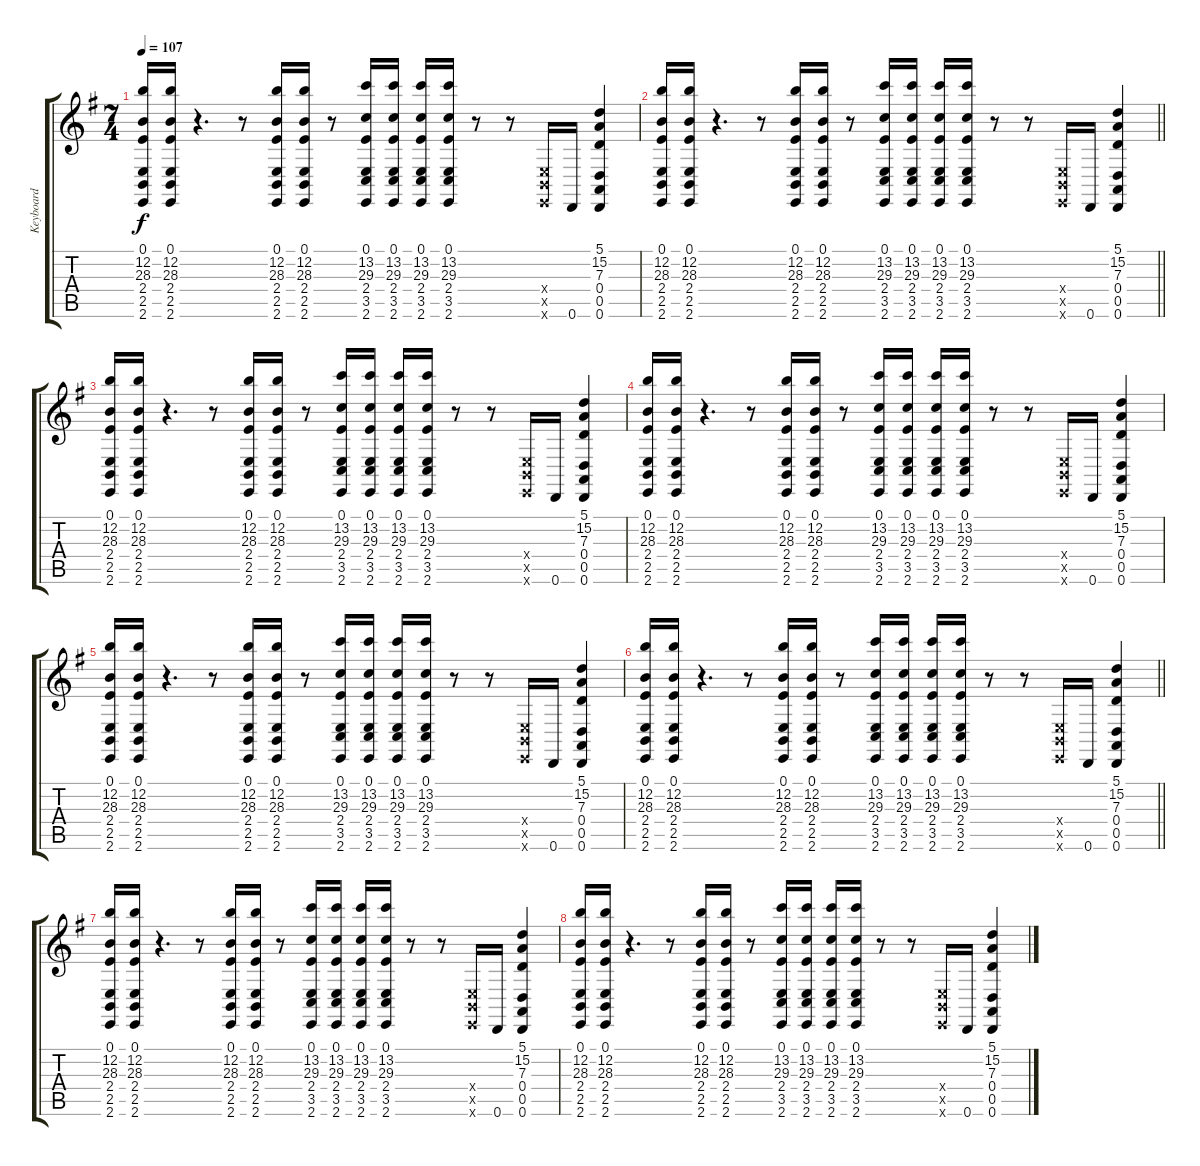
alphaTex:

\track ("Keyboard" "Keyboard") {instrument fx8scifi}
\staff {score tabs}
\tuning (E4 B3 G3 D3 A2 D2) {hide}
\ts (7 4)
\tempo 107
\clef g2
\ks g
(0.1 12.2 28.3 2.4 2.5 2.6).16{dy f} (0.1 12.2 28.3 2.4 2.5 2.6).16 r.4{d} r.8 (0.1 12.2 28.3 2.4 2.5 2.6).16 (0.1 12.2 28.3 2.4 2.5 2.6).16 r.8 (0.1 13.2 29.3 2.4 3.5 2.6).16 (0.1 13.2 29.3 2.4 3.5 2.6).16 (0.1 13.2 29.3 2.4 3.5 2.6).16 (0.1 13.2 29.3 2.4 3.5 2.6).16 r.8 r.8 (2.4{x} 2.5{x} 2.6{x}).16 0.6.16 (5.1 15.2 7.3 0.4 0.5 0.6).4 |
\barLineRight lightlight
(0.1 12.2 28.3 2.4 2.5 2.6).16 (0.1 12.2 28.3 2.4 2.5 2.6).16 r.4{d} r.8 (0.1 12.2 28.3 2.4 2.5 2.6).16 (0.1 12.2 28.3 2.4 2.5 2.6).16 r.8 (0.1 13.2 29.3 2.4 3.5 2.6).16 (0.1 13.2 29.3 2.4 3.5 2.6).16 (0.1 13.2 29.3 2.4 3.5 2.6).16 (0.1 13.2 29.3 2.4 3.5 2.6).16 r.8 r.8 (2.4{x} 2.5{x} 2.6{x}).16 0.6.16 (5.1 15.2 7.3 0.4 0.5 0.6).4 |
(0.1 12.2 28.3 2.4 2.5 2.6).16 (0.1 12.2 28.3 2.4 2.5 2.6).16 r.4{d} r.8 (0.1 12.2 28.3 2.4 2.5 2.6).16 (0.1 12.2 28.3 2.4 2.5 2.6).16 r.8 (0.1 13.2 29.3 2.4 3.5 2.6).16 (0.1 13.2 29.3 2.4 3.5 2.6).16 (0.1 13.2 29.3 2.4 3.5 2.6).16 (0.1 13.2 29.3 2.4 3.5 2.6).16 r.8 r.8 (2.4{x} 2.5{x} 2.6{x}).16 0.6.16 (5.1 15.2 7.3 0.4 0.5 0.6).4 |
(0.1 12.2 28.3 2.4 2.5 2.6).16 (0.1 12.2 28.3 2.4 2.5 2.6).16 r.4{d} r.8 (0.1 12.2 28.3 2.4 2.5 2.6).16 (0.1 12.2 28.3 2.4 2.5 2.6).16 r.8 (0.1 13.2 29.3 2.4 3.5 2.6).16 (0.1 13.2 29.3 2.4 3.5 2.6).16 (0.1 13.2 29.3 2.4 3.5 2.6).16 (0.1 13.2 29.3 2.4 3.5 2.6).16 r.8 r.8 (2.4{x} 2.5{x} 2.6{x}).16 0.6.16 (5.1 15.2 7.3 0.4 0.5 0.6).4 |
(0.1 12.2 28.3 2.4 2.5 2.6).16 (0.1 12.2 28.3 2.4 2.5 2.6).16 r.4{d} r.8 (0.1 12.2 28.3 2.4 2.5 2.6).16 (0.1 12.2 28.3 2.4 2.5 2.6).16 r.8 (0.1 13.2 29.3 2.4 3.5 2.6).16 (0.1 13.2 29.3 2.4 3.5 2.6).16 (0.1 13.2 29.3 2.4 3.5 2.6).16 (0.1 13.2 29.3 2.4 3.5 2.6).16 r.8 r.8 (2.4{x} 2.5{x} 2.6{x}).16 0.6.16 (5.1 15.2 7.3 0.4 0.5 0.6).4 |
\barLineRight lightlight
(0.1 12.2 28.3 2.4 2.5 2.6).16 (0.1 12.2 28.3 2.4 2.5 2.6).16 r.4{d} r.8 (0.1 12.2 28.3 2.4 2.5 2.6).16 (0.1 12.2 28.3 2.4 2.5 2.6).16 r.8 (0.1 13.2 29.3 2.4 3.5 2.6).16 (0.1 13.2 29.3 2.4 3.5 2.6).16 (0.1 13.2 29.3 2.4 3.5 2.6).16 (0.1 13.2 29.3 2.4 3.5 2.6).16 r.8 r.8 (2.4{x} 2.5{x} 2.6{x}).16 0.6.16 (5.1 15.2 7.3 0.4 0.5 0.6).4 |
(0.1 12.2 28.3 2.4 2.5 2.6).16 (0.1 12.2 28.3 2.4 2.5 2.6).16 r.4{d} r.8 (0.1 12.2 28.3 2.4 2.5 2.6).16 (0.1 12.2 28.3 2.4 2.5 2.6).16 r.8 (0.1 13.2 29.3 2.4 3.5 2.6).16 (0.1 13.2 29.3 2.4 3.5 2.6).16 (0.1 13.2 29.3 2.4 3.5 2.6).16 (0.1 13.2 29.3 2.4 3.5 2.6).16 r.8 r.8 (2.4{x} 2.5{x} 2.6{x}).16 0.6.16 (5.1 15.2 7.3 0.4 0.5 0.6).4 |
(0.1 12.2 28.3 2.4 2.5 2.6).16 (0.1 12.2 28.3 2.4 2.5 2.6).16 r.4{d} r.8 (0.1 12.2 28.3 2.4 2.5 2.6).16 (0.1 12.2 28.3 2.4 2.5 2.6).16 r.8 (0.1 13.2 29.3 2.4 3.5 2.6).16 (0.1 13.2 29.3 2.4 3.5 2.6).16 (0.1 13.2 29.3 2.4 3.5 2.6).16 (0.1 13.2 29.3 2.4 3.5 2.6).16 r.8 r.8 (2.4{x} 2.5{x} 2.6{x}).16 0.6.16 (5.1 15.2 7.3 0.4 0.5 0.6).4
